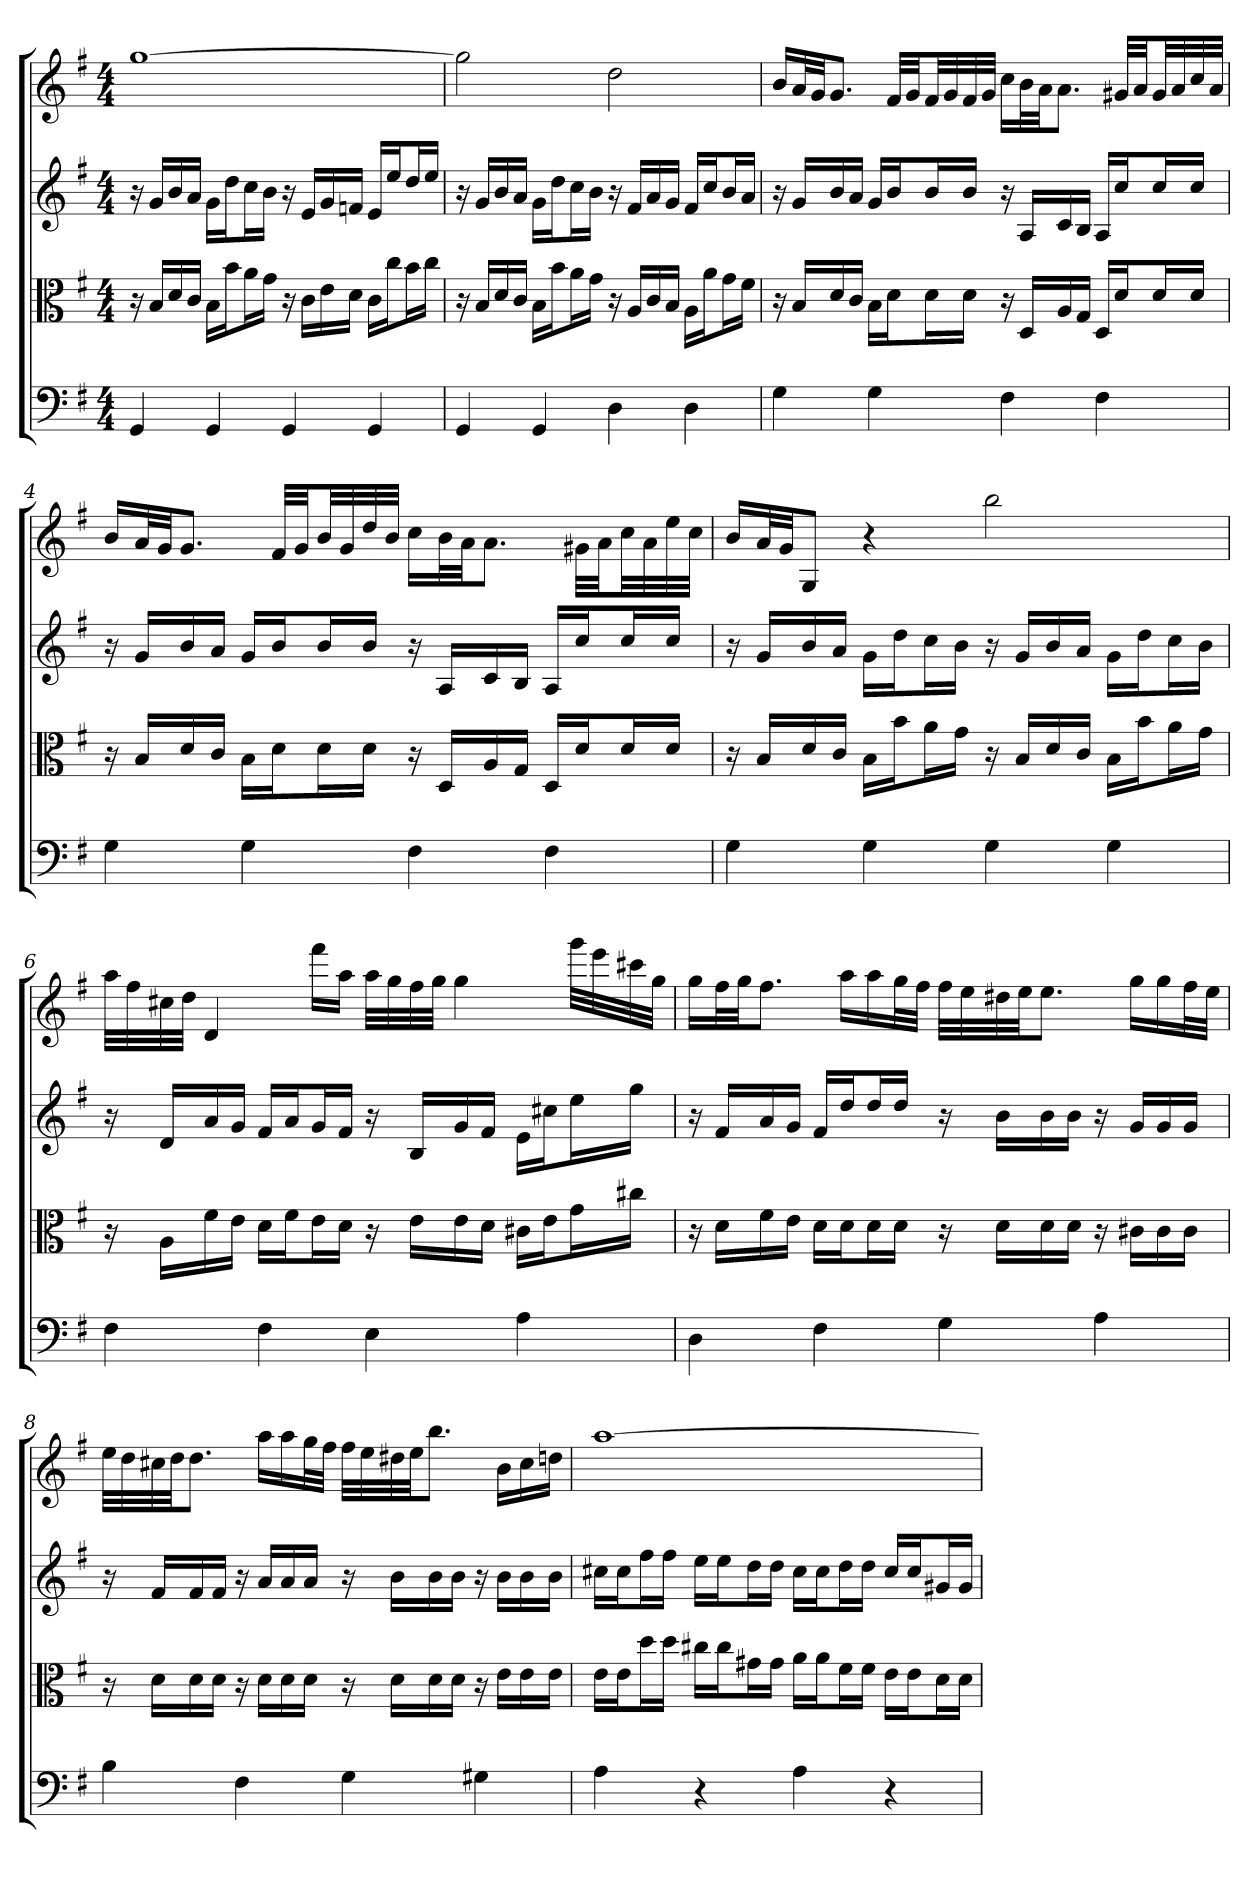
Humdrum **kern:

**kern	**kern	**kern	**kern
*part4	*part3	*part2	*part1
*staff4	*staff3	*staff2	*staff1
*clefF4	*clefC3	*	*
*k[f#]	*k[f#]	*k[f#]	*k[f#]
*G:	*G:	*G:	*G:
*M4/4	*M4/4	*M4/4	*M4/4
*MM50	*MM50	*MM50	*MM50
=	=	=	=
4GG	16r	16r	[1gg
.	16B/LL	16gLL	.
.	16d/	16b	.
.	16c/JJ	16aJJ	.
4GG	16B\LL	16gLL	.
.	16b\J	16ddJ	.
.	16a\L	16ccL	.
.	16g\JJ	16bJJ	.
4GG	16r	16r	.
.	16c\LL	16eLL	.
.	16e\	16g	.
.	16d\JJ	16fnJJ	.
4GG	16c\LL	16eLL	.
.	16cc\J	16eeJ	.
.	16b\L	16ddL	.
.	16cc\JJ	16eeJJ	.
=2	=2	=2	=2
4GG	16r	16r	2gg]
.	16B/LL	16gLL	.
.	16d/	16b	.
.	16c/JJ	16aJJ	.
4GG	16B\LL	16gLL	.
.	16b\J	16ddJ	.
.	16a\L	16ccL	.
.	16g\JJ	16bJJ	.
4D	16r	16r	2dd
.	16A/LL	16f#LL	.
.	16c/	16a	.
.	16B/JJ	16gJJ	.
4D	16A\LL	16f#LL	.
.	16a\J	16ccJ	.
.	16g\L	16bL	.
.	16f#\JJ	16aJJ	.
=3	=3	=3	=3
4G	16r	16r	16bLL
.	16B/LL	16gLL	32aL
.	.	.	32gJJ
.	16d/	16b	8.gJ
.	16c/JJ	16aJJ	.
4G	16B\LL	16gLL	.
.	16d\J	16bJ	32f#LLL
.	.	.	32gJJ
.	16d\L	16bL	32f#LL
.	.	.	32g
.	16d\JJ	16bJJ	32f#
.	.	.	32gJJJ
4F#	16r	16r	16ccLL
.	16D/LL	16ALL	32bL
.	.	.	32aJJ
.	16A/	16c	8.aJ
.	16G/JJ	16BJJ	.
4F#	16D/LL	16ALL	.
.	16d/J	16ccJ	32g#XLLL
.	.	.	32aJJ
.	16d/L	16ccL	32g#LL
.	.	.	32a
.	16d/JJ	16ccJJ	32cc
.	.	.	32aJJJ
=4	=4	=4	=4
4G	16r	16r	16bLL
.	16B/LL	16gLL	32aL
.	.	.	32gJJ
.	16d/	16b	8.gJ
.	16c/JJ	16aJJ	.
4G	16B\LL	16gLL	.
.	16d\J	16bJ	32f#LLL
.	.	.	32gJJ
.	16d\L	16bL	32bLL
.	.	.	32g
.	16d\JJ	16bJJ	32dd
.	.	.	32bJJJ
4F#	16r	16r	16ccLL
.	16D/LL	16ALL	32bL
.	.	.	32aJJ
.	16A/	16c	8.aJ
.	16G/JJ	16BJJ	.
4F#	16D/LL	16ALL	.
.	16d/J	16ccJ	32g#XLLL
.	.	.	32aJJ
.	16d/L	16ccL	32ccLL
.	.	.	32a
.	16d/JJ	16ccJJ	32ee
.	.	.	32ccJJJ
=5	=5	=5	=5
4G	16r	16r	16bLL
.	16B/LL	16gLL	32aL
.	.	.	32gJJ
.	16d/	16b	8GJ
.	16c/JJ	16aJJ	.
4G	16B\LL	16gLL	4r
.	16b\J	16ddJ	.
.	16a\L	16ccL	.
.	16g\JJ	16bJJ	.
4G	16r	16r	2bb
.	16B/LL	16gLL	.
.	16d/	16b	.
.	16c/JJ	16aJJ	.
4G	16B\LL	16gLL	.
.	16b\J	16ddJ	.
.	16a\L	16ccL	.
.	16g\JJ	16bJJ	.
=6	=6	=6	=6
4F#	16r	16r	32aaLLL
.	.	.	32ff#
.	16A\LL	16dLL	32cc#X
.	.	.	32ddJJJ
.	16f#\	16a	4d
.	16e\JJ	16gJJ	.
4F#	16d\LL	16f#LL	.
.	16f#\J	16aJ	.
.	16e\L	16gL	16fff#LL
.	16d\JJ	16f#JJ	16aaJJ
4E	16r	16r	32aaLLL
.	.	.	32gg
.	16e\LL	16BLL	32ff#
.	.	.	32ggJJJ
.	16e\	16g	4gg
.	16d\JJ	16f#JJ	.
4A	16c#X\LL	16eLL	.
.	16e\J	16cc#XJ	.
.	16g\L	16eeL	32gggLLL
.	.	.	32eee
.	16cc#X\JJ	16ggJJ	32ccc#X
.	.	.	32ggJJJ
=7	=7	=7	=7
4D	16r	16r	16ggLL
.	16d\LL	16f#LL	32ff#L
.	.	.	32ggJJ
.	16f#\	16a	8.ff#J
.	16e\JJ	16gJJ	.
4F#	16d\LL	16f#LL	.
.	16d\J	16ddJ	16aaLL
.	16d\L	16ddL	16aa
.	16d\JJ	16ddJJ	32ggL
.	.	.	32ff#JJJ
4G	16r	16r	32ff#LLL
.	.	.	32ee
.	16d\LL	16bLL	32dd#X
.	.	.	32eeJJ
.	16d\	16b	8.eeJ
.	16d\JJ	16bJJ	.
4A	16r	16r	.
.	16c#X\LL	16gLL	16ggLL
.	16c#\	16g	16gg
.	16c#\JJ	16gJJ	32ff#L
.	.	.	32eeJJJ
=8	=8	=8	=8
4B	16r	16r	32eeLLL
.	.	.	32dd
.	16d\LL	16f#LL	32cc#X
.	.	.	32ddJJ
.	16d\	16f#	8.ddJ
.	16d\JJ	16f#JJ	.
4F#	16r	16r	.
.	16d\LL	16aLL	16aaLL
.	16d\	16a	16aa
.	16d\JJ	16aJJ	32ggL
.	.	.	32ff#JJJ
4G	16r	16r	32ff#LLL
.	.	.	32ee
.	16d\LL	16bLL	32dd#X
.	.	.	32eeJJ
.	16d\	16b	8.bbJ
.	16d\JJ	16bJJ	.
4G#X	16r	16r	.
.	16e\LL	16bLL	16bLL
.	16e\	16b	16cc#
.	16e\JJ	16bJJ	16ddnJJ
=9	=9	=9	=9
4A	16e\LL	16cc#XLL	[1aa
.	16e\J	16cc#J	.
.	16dd\L	16ff#L	.
.	16dd\JJ	16ff#JJ	.
4r	16cc#X\LL	16eeLL	.
.	16cc#\J	16eeJ	.
.	16g#X\L	16ddL	.
.	16g#\JJ	16ddJJ	.
4A	16a\LL	16cc#LL	.
.	16a\J	16cc#J	.
.	16f#\L	16ddL	.
.	16f#\JJ	16ddJJ	.
4r	16e\LL	16cc#LL	.
.	16e\J	16cc#J	.
.	16d\L	16g#XL	.
.	16d\JJ	16g#JJ	.
=	=	=	=
*-	*-	*-	*-
